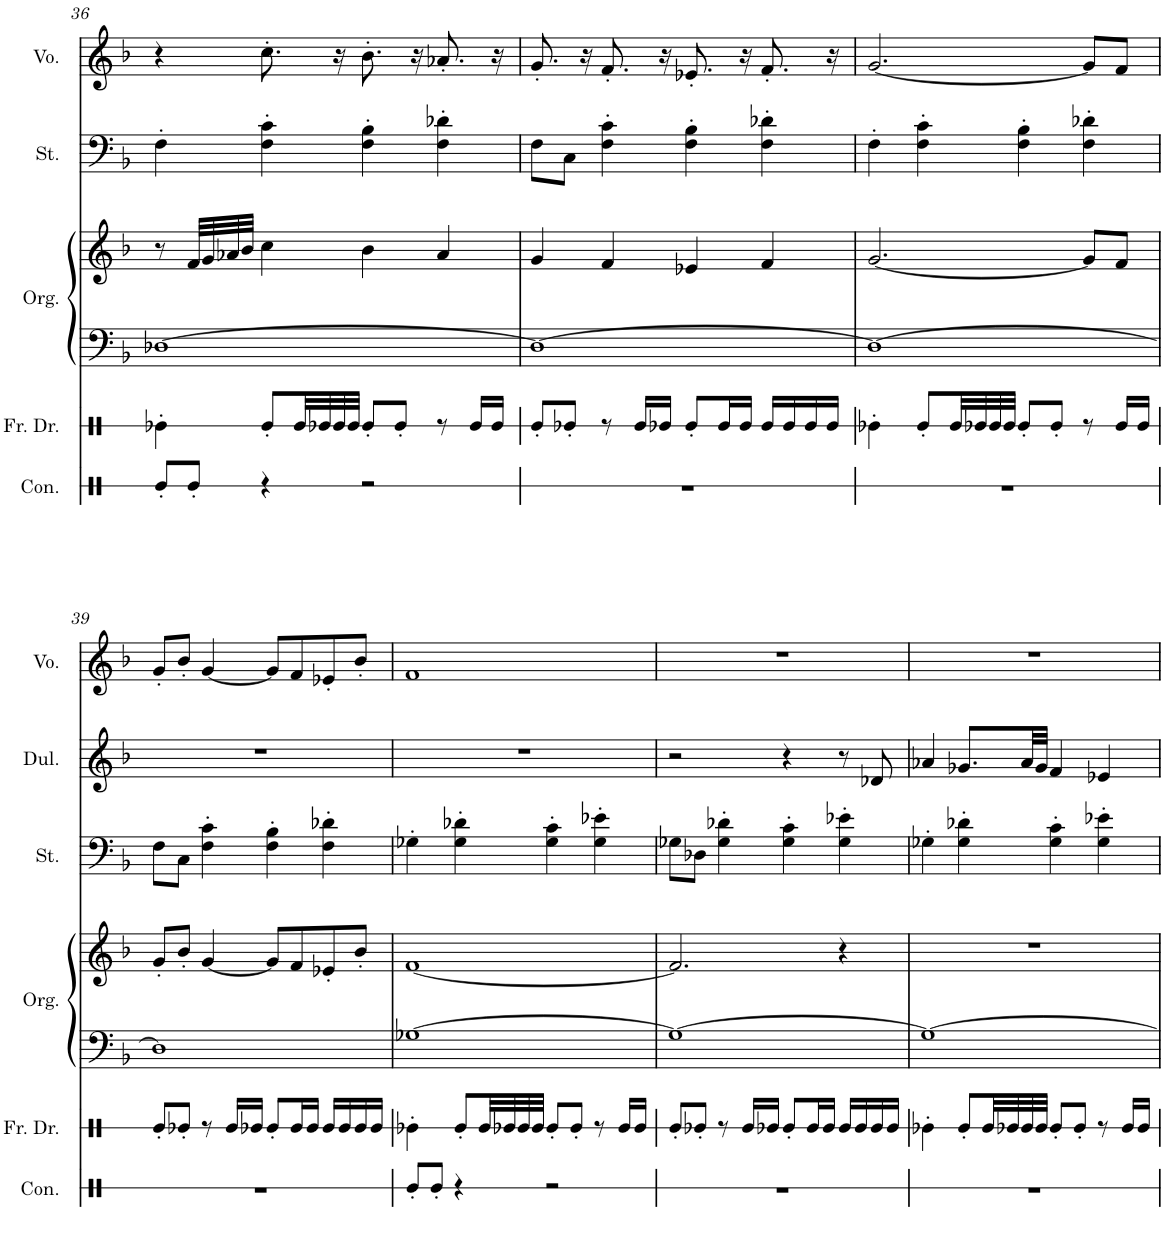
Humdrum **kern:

**kern	**kern	**kern	**kern	**kern	**kern	**kern
*part6	*part5	*part4	*part4	*part3	*part2	*part1
*staff7	*staff6	*staff5	*staff4	*staff3	*staff2	*staff1
*I"Timpani	*I"Timpani	*I"Organ	*	*I"Strings	*I"Dulcimer	*I"Voice
*I'Timp.	*I'Timp.	*I'Org.	*	*I'St.	*I'Dul.	*I'Vo.
!!LO:PB:g=z
*clefF4	*clefG2	*clefF4	*clefG2	*clefF4	*clefG2	*clefG2
*k[b-]	*k[b-]	*k[b-]	*k[b-]	*k[b-]	*k[b-]	*k[b-]
*M4/4	*M4/4	*M4/4	*M4/4	*M4/4	*M4/4	*M4/4
=36	=36	=36	=36	=36	=36	=36
8FFF'/L	4d-X'/	[1D-X	8r	4F'\	1r	4r
8FFF'/J	.	.	32f/LLL	.	.	.
.	.	.	32g/	.	.	.
.	.	.	32a-X/	.	.	.
.	.	.	32b-/JJJ	.	.	.
4r	8d-'/L	.	4cc\	4F\' 4c\'	.	8.cc'\
.	32cc/LL	.	.	.	.	.
.	32dd-X/	.	.	.	.	.
.	32cc/	.	.	.	.	16r
.	32dd-/JJJ	.	.	.	.	.
2r	8c'/L	.	4b-\	4F\' 4B-\'	.	8.b-'\
.	8d-'/J	.	.	.	.	.
.	.	.	.	.	.	16r
.	8r	.	4a-/	4F\' 4d-X\'	.	8.a-X'/
.	16cc/LL	.	.	.	.	.
.	16dd-/JJ	.	.	.	.	16r
=37	=37	=37	=37	=37	=37	=37
1r	8c'/L	1D-_	4g/	8F\L	1r	8.g'/
.	8d-X'/J	.	.	8C\J	.	.
.	.	.	.	.	.	16r
.	8r	.	4f/	4F\' 4c\'	.	8.f'/
.	16cc/LL	.	.	.	.	.
.	16dd-X/JJ	.	.	.	.	16r
.	8d-'/L	.	4e-X/	4F\' 4B-\'	.	8.e-X'/
.	16cc/L	.	.	.	.	.
.	16dd-/JJ	.	.	.	.	16r
.	16c/LL	.	4f/	4F\' 4d-X\'	.	8.f'/
.	16dd-/J	.	.	.	.	.
.	16cc/L	.	.	.	.	.
.	16dd-/JJ	.	.	.	.	16r
=38	=38	=38	=38	=38	=38	=38
1r	4d-X'/	1D-_	[2.g/	4F'\	1r	[2.g/
.	8d-'/L	.	.	4F\' 4c\'	.	.
.	32cc/LL	.	.	.	.	.
.	32dd-X/	.	.	.	.	.
.	32cc/	.	.	.	.	.
.	32dd-/JJJ	.	.	.	.	.
.	8c'/L	.	.	4F\' 4B-\'	.	.
.	8d-'/J	.	.	.	.	.
.	8r	.	8g/L]	4F\' 4d-X\'	.	8g/L]
.	16cc/LL	.	8f/J	.	.	8f/J
.	16dd-/JJ	.	.	.	.	.
!!LO:LB:g=z
=39	=39	=39	=39	=39	=39	=39
1r	8c'/L	1D-]	8g'/L	8F\L	1r	8g'/L
.	8d-X'/J	.	8b-'/J	8C\J	.	8b-'/J
.	8r	.	[4g/	4F\' 4c\'	.	[4g/
.	16cc/LL	.	.	.	.	.
.	16dd-X/JJ	.	.	.	.	.
.	8d-'/L	.	8g/L]	4F\' 4B-\'	.	8g/L]
.	16cc/L	.	8f/	.	.	8f/
.	16dd-/JJ	.	.	.	.	.
.	16c/LL	.	8e-X'/	4F\' 4d-X\'	.	8e-X'/
.	16dd-/J	.	.	.	.	.
.	16cc/L	.	8b-'/J	.	.	8b-'/J
.	16dd-/JJ	.	.	.	.	.
=40	=40	=40	=40	=40	=40	=40
8FFF'/L	4d-X'/	[1G-X	[1f	4G-X'\	1r	1f
8FFF'/J	.	.	.	.	.	.
4r	8d-'/L	.	.	4G-\' 4d-X\'	.	.
.	32cc/LL	.	.	.	.	.
.	32dd-X/	.	.	.	.	.
.	32cc/	.	.	.	.	.
.	32dd-/JJJ	.	.	.	.	.
2r	8c'/L	.	.	4G-\' 4c\'	.	.
.	8d-'/J	.	.	.	.	.
.	8r	.	.	4G-\' 4e-X\'	.	.
.	16cc/LL	.	.	.	.	.
.	16dd-/JJ	.	.	.	.	.
=41	=41	=41	=41	=41	=41	=41
1r	8c'/L	1G-_	2.f/]	8G-X\L	2r	1r
.	8d-X'/J	.	.	8D-X\J	.	.
.	8r	.	.	4G-\' 4d-X\'	.	.
.	16cc/LL	.	.	.	.	.
.	16dd-X/JJ	.	.	.	.	.
.	8d-'/L	.	.	4G-\' 4c\'	4r	.
.	16cc/L	.	.	.	.	.
.	16dd-/JJ	.	.	.	.	.
.	16c/LL	.	4r	4G-\' 4e-X\'	8r	.
.	16dd-/J	.	.	.	.	.
.	16cc/L	.	.	.	8d-X/	.
.	16dd-/JJ	.	.	.	.	.
=42	=42	=42	=42	=42	=42	=42
1r	4d-X'/	1G-_	1r	4G-X'\	4a-X/	1r
.	8d-'/L	.	.	4G-\' 4d-X\'	8.g-X/L	.
.	32cc/LL	.	.	.	.	.
.	32dd-X/	.	.	.	.	.
.	32cc/	.	.	.	32a-/LL	.
.	32dd-/JJJ	.	.	.	32g-/JJJ	.
.	8c'/L	.	.	4G-\' 4c\'	4f/	.
.	8d-'/J	.	.	.	.	.
.	8r	.	.	4G-\' 4e-X\'	4e-X/	.
.	16cc/LL	.	.	.	.	.
.	16dd-/JJ	.	.	.	.	.
=	=	=	=	=	=	=
*-	*-	*-	*-	*-	*-	*-
